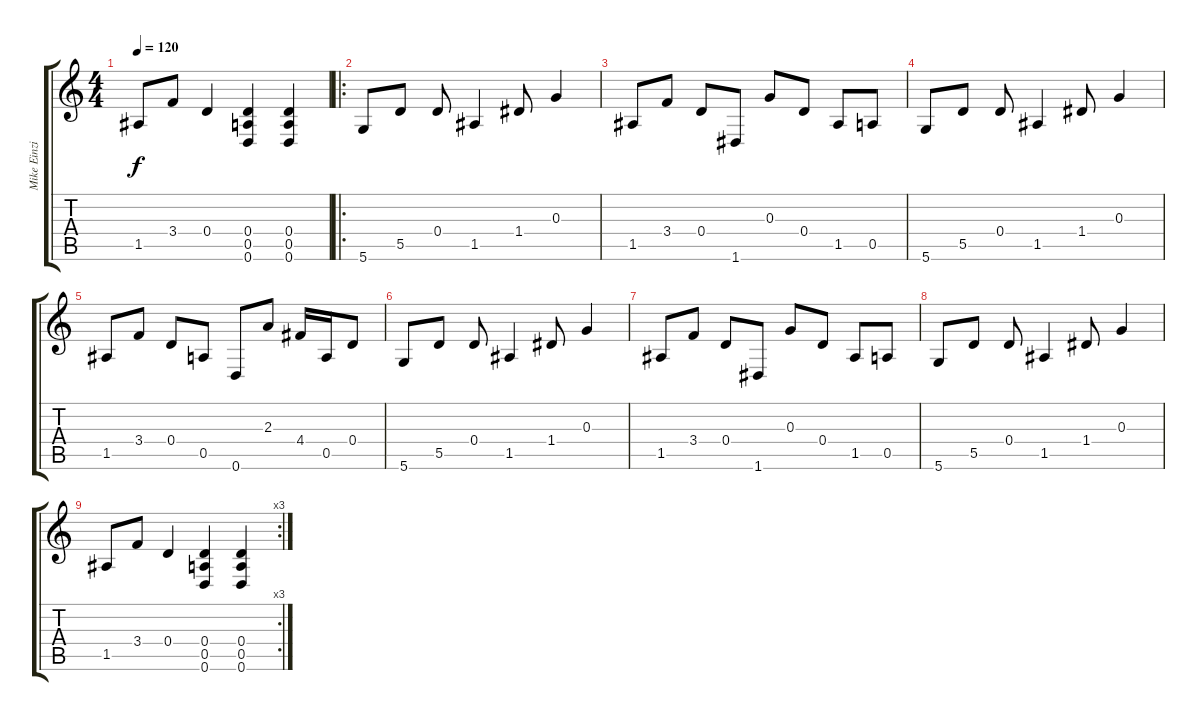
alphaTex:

\track ("Mike Einziger" "Mike Einzi") {instrument electricguitarclean}
\staff {score tabs}
\tuning (E4 B3 G3 D3 A2 D2) {hide}
\ts (4 4)
\tempo 120
\clef g2
\ks c
1.5.8{dy f} 3.4.8 0.4.4 (0.4 0.5 0.6).4 (0.4 0.5 0.6).4 |
\ro
5.6.8{volume 16 instrument electricguitarclean} 5.5.8 0.4.8 1.5.4 1.4.8 0.3.4 |
1.5.8 3.4.8 0.4.8 1.6.8 0.3.8 0.4.8 1.5.8 0.5.8 |
5.6.8 5.5.8 0.4.8 1.5.4 1.4.8 0.3.4 |
1.5.8 3.4.8 0.4.8 0.5.8 0.6.8 2.3.8 4.4.16 0.5.16 0.4.8 |
5.6.8 5.5.8 0.4.8 1.5.4 1.4.8 0.3.4 |
1.5.8 3.4.8 0.4.8 1.6.8 0.3.8 0.4.8 1.5.8 0.5.8 |
5.6.8 5.5.8 0.4.8 1.5.4 1.4.8 0.3.4 |
\rc 3
1.5.8 3.4.8 0.4.4 (0.4 0.5 0.6).4 (0.4 0.5 0.6).4
